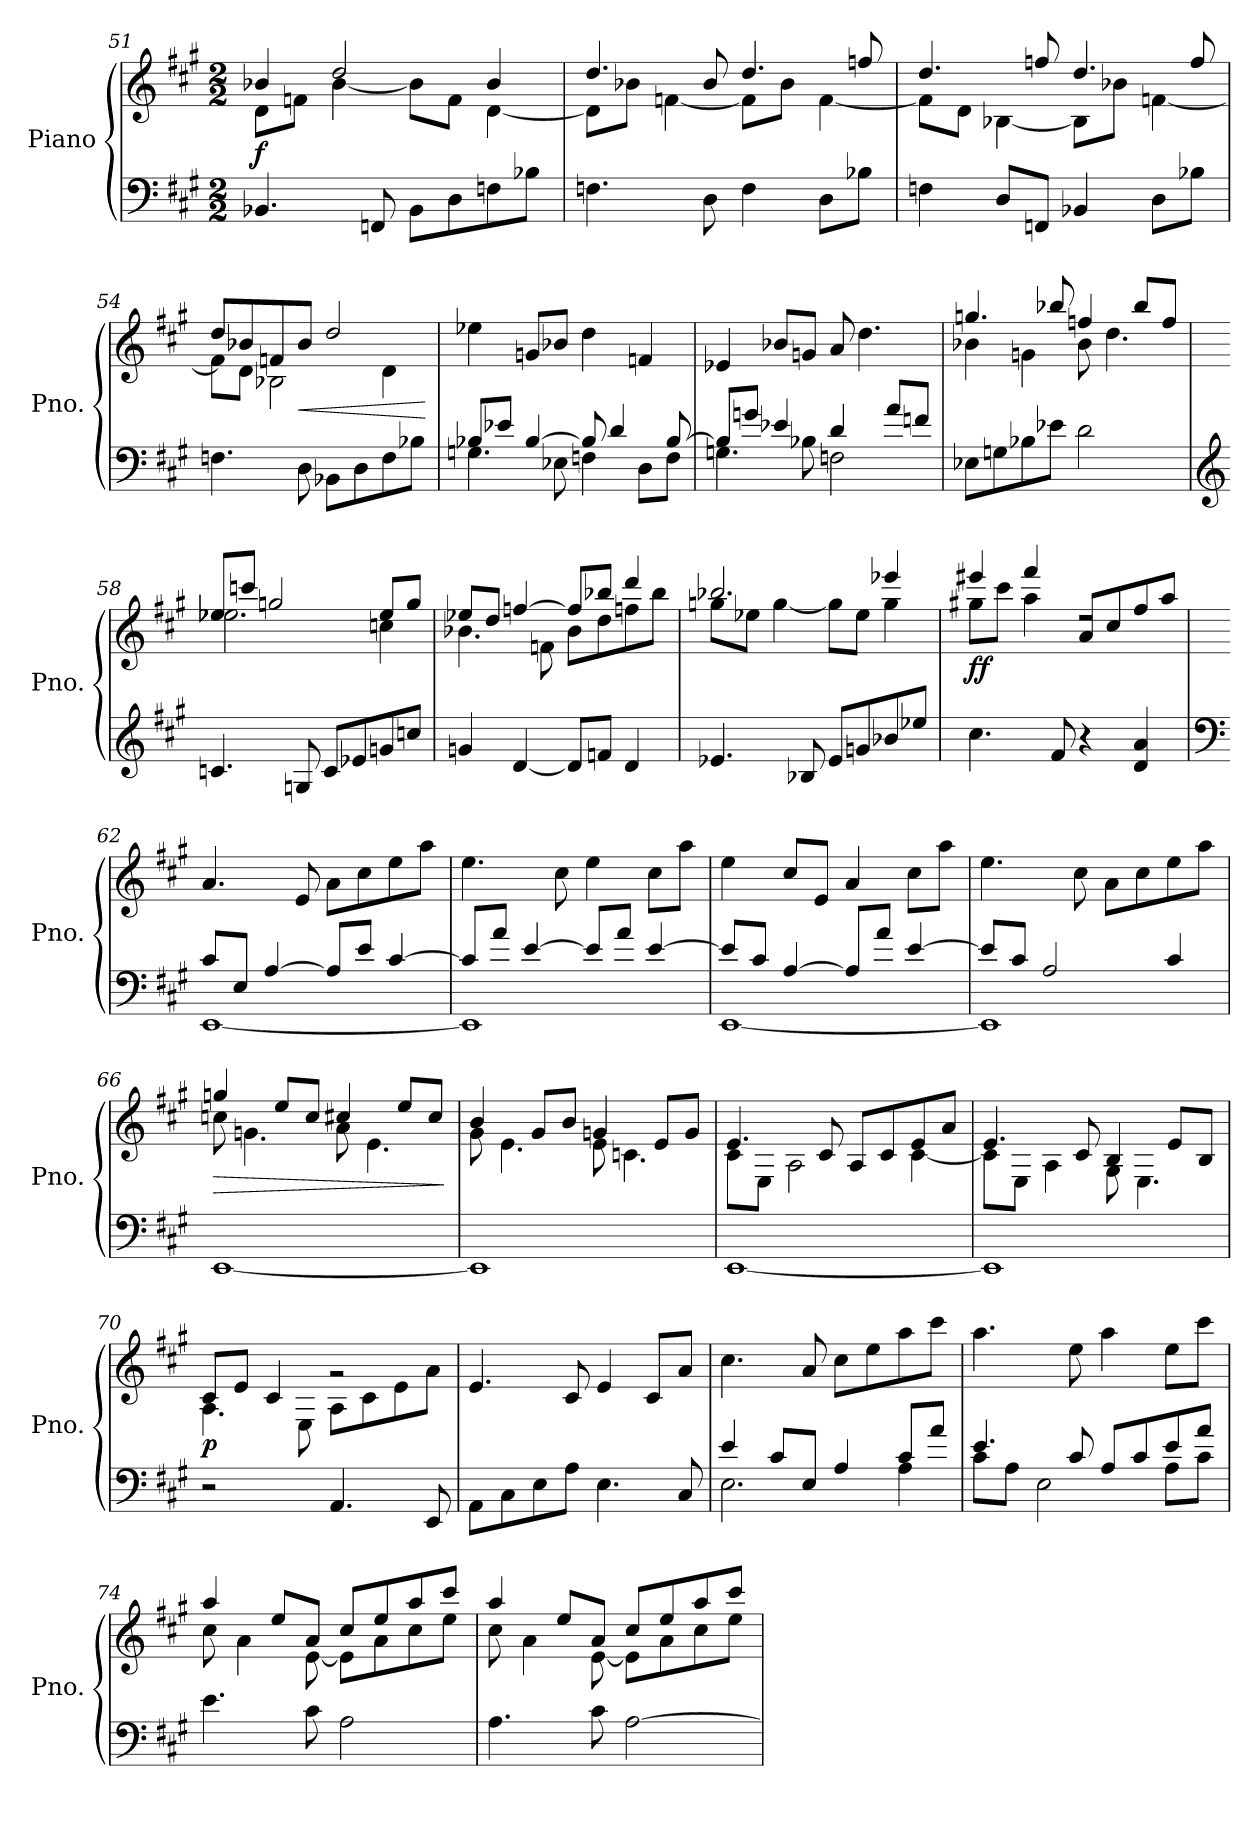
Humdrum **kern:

**kern	**kern	**dynam
*part1	*part1	*part1
*staff2	*staff1	*staff1/2
*I"Piano	*	*
*I'Pno.	*	*
*clefF4	*clefG2	*
*k[f#c#g#]	*k[f#c#g#]	*
*M2/2	*M2/2	*
=51	=51	=51
*	*^	*
!	!	!	!LO:DY:a=2
4.BB-X/	4b-X/	8d\L	f
.	.	8fn\J	.
.	2dd/	[4b-\	.
8FFn/	.	.	.
8BB-\L	.	8b-\L]	.
8D\	.	8f\J	.
8Fn\	4b-/	[4d\	.
8B-X\J	.	.	.
=52	=52	=52	=52
4.Fn\	4.dd/	8d\L]	.
.	.	8b-X\J	.
.	.	[4fn\	.
8D\	8b-/	.	.
4F\	4.dd/	8f\L]	.
.	.	8b-\J	.
8D\L	.	[4f\	.
8B-X\J	8ffn/	.	.
!!LO:LB:g=z	!!
=53	=53	=53	=53
4Fn\	4.dd/	8f\L]	.
.	.	8d\J	.
8D/L	.	[4B-X\	.
8FFn/J	8ffn/	.	.
4BB-X/	4.dd/	8B-\L]	.
.	.	8b-X\J	.
8D\L	.	[4fn\	.
8B-X\J	8ff/	.	.
=54	=54	=54	=54
4.Fn\	8dd/L	8f\L]	.
.	8b-X/	8d\J	.
.	8fn/	2B-X\	.
!	!	!	!LO:HP:b
8D\	8b-/J	.	<
8BB-X\L	2dd/	.	.
8D\	.	.	.
8F\	.	4d\	.
8B-X\J	.	.	.
*	*v	*v	*
.	.	[
=55	=55	=55
*^	*	*
8B-X/L	4.Gn\	4ee-X\	.
8e-X/J	.	.	.
[4B-/	.	8gn/L	.
.	8E-X\	8b-X/J	.
8B-/]	4Fn\	4dd\	.
4d/	.	.	.
.	8D\L	4fn/	.
[8B-/	8F\J	.	.
!!LO:LB:g=z
=56	=56	=56	=56
8B-/L]	4.Gn\	4e-X/	.
8gn/J	.	.	.
4e-X/	.	8b-X/L	.
.	8B-X\	8gn/J	.
4d/	2Fn\	8a/	.
.	.	4.dd\	.
8a/L	.	.	.
8fn/J	.	.	.
*v	*v	*	*
=57	=57	=57
*	*^	*
8E-X\L	4.ggn/	4b-X\	.
8Gn\	.	.	.
8B-X\	.	4gn\	.
8e-X\J	8bb-X/	.	.
2d\	4ffn/	8b-\	.
.	.	4.dd\	.
.	8bb-/L	.	.
.	8ff/J	.	.
=58	=58	=58	=58
*clefG2	*	*	*
4.cn/	8ee-X/L	2.ee-\	.
.	8cccn/J	.	.
.	2ggn/	.	.
8Gn/	.	.	.
8c/L	.	.	.
8e-X/	.	.	.
8gn/	8ee-/L	4ccn\	.
8ccn/J	8gg/J	.	.
!!LO:LB:g=z	!!
=59	=59	=59	=59
4gn/	8ee-X/L	4.b-X\	.
.	8dd/J	.	.
[4d/	[4ffn/	.	.
.	.	8fn\	.
8d/L]	8ff/L]	8b-\L	.
8fn/J	8bb-X/J	8dd\	.
4d/	4ddd/	8ffn\	.
.	.	8bb-\J	.
=60	=60	=60	=60
4.e-X/	2.bb-X/	8ggn\L	.
.	.	8ee-X\J	.
.	.	[4gg\	.
8B-X/	.	.	.
8e-/L	.	8gg\L]	.
8gn/	.	8ee-\J	.
8b-X/	4eee-X/	4gg\	.
8ee-X/J	.	.	.
=61	=61	=61	=61
!	!	!	!LO:DY:b
4.cc#i\	4eee#X/	8gg#X\L	ff
.	.	8ccc#\J	.
.	4fff#/	4aa\	.
8f#/	.	.	.
4r	8a/L	2rdd	.
.	8cc#/	.	.
4d/ 4a/	8ff#/	.	.
.	8aa/J	.	.
*	*v	*v	*
=62	=62	=62
*clefF4	*	*
*^	*	*
8c#/L	[1EE	4.a/	.
8E/J	.	.	.
[4A/	.	.	.
.	.	8e/	.
8A/L]	.	8a\L	.
8e/J	.	8cc#\	.
[4c#/	.	8ee\	.
.	.	8aa\J	.
!!LO:PB:g=z
=63	=63	=63	=63
8c#/L]	1EE]	4.ee\	.
8a/J	.	.	.
[4e/	.	.	.
.	.	8cc#\	.
8e/L]	.	4ee\	.
8a/J	.	.	.
[4e/	.	8cc#\L	.
.	.	8aa\J	.
=64	=64	=64	=64
8e/L]	[1EE	4ee\	.
8c#/J	.	.	.
[4A/	.	8cc#/L	.
.	.	8e/J	.
8A/L]	.	4a/	.
8a/J	.	.	.
[4e/	.	8cc#\L	.
.	.	8aa\J	.
=65	=65	=65	=65
8e/L]	1EE]	4.ee\	.
8c#/J	.	.	.
2A/	.	.	.
.	.	8cc#\	.
.	.	8a\L	.
.	.	8cc#\	.
4c#/	.	8ee\	.
.	.	8aa\J	.
*v	*v	*	*
=66	=66	=66
!	!	!LO:HP:b
*	*^	*
[1EE	4ggn/	8ccn\	>
.	.	4.gn\	.
.	8ee/L	.	.
.	8cc/J	.	.
.	4cc#X/	8a\	.
.	.	4.e\	.
.	8ee/L	.	.
.	8cc#/J	.	.
*	*v	*v	*
.	.	]
!!LO:LB:g=z
=67	=67	=67
*	*^	*
1EE]	4b/	8g#\	.
.	.	4.e\	.
.	8g#/L	.	.
.	8b/J	.	.
.	4gn/	8e\	.
.	.	4.cn\	.
.	8e/L	.	.
.	8g/J	.	.
=68	=68	=68	=68
[1EE	4.e/	8c#\L	.
.	.	8E\J	.
.	.	2A\	.
.	8c#/	.	.
.	8A/L	.	.
.	8c#/	.	.
.	8e/	[4c#\	.
.	8a/J	.	.
=69	=69	=69	=69
1EE]	4.e/	8c#\L]	.
.	.	8E\J	.
.	.	4A\	.
.	8c#/	.	.
.	4B/	8G#\	.
.	.	4.E\	.
.	8e/L	.	.
.	8B/J	.	.
=70	=70	=70	=70
!	!	!	!LO:DY:b
2r	8c#/L	4.A\	p
.	8e/J	.	.
.	4c#/	.	.
.	.	8E\	.
4.AA/	2rg	8A\L	.
.	.	8c#\	.
.	.	8e\	.
8EE/	.	8a\J	.
*	*v	*v	*
!!LO:LB:g=z
=71	=71	=71
8AA\L	4.e/	.
8C#\	.	.
8E\	.	.
8A\J	8c#/	.
4.E\	4e/	.
.	8c#/L	.
8C#/	8a/J	.
=72	=72	=72
*^	*	*
4e/	2.E\	4.cc#\	.
8c#/L	.	.	.
8E/J	.	8a/	.
4A/	.	8cc#\L	.
.	.	8ee\	.
8c#/L	4A\	8aa\	.
8a/J	.	8ccc#\J	.
=73	=73	=73	=73
4.e/	8c#\L	4.aa\	.
.	8A\J	.	.
.	2E\	.	.
8c#/	.	8ee\	.
8A/L	.	4aa\	.
8c#/	.	.	.
8e/	8A\L	8ee\L	.
8a/J	8c#\J	8ccc#\J	.
*v	*v	*	*
=74	=74	=74
*	*^	*
4.e\	4aa/	8cc#\	.
.	.	4a\	.
.	8ee/L	.	.
8c#\	8a/J	[8e\	.
2A\	8cc#/L	8e\L]	.
.	8ee/	8a\	.
.	8aa/	8cc#\	.
.	8ccc#/J	8ee\J	.
!!LO:LB:g=z	!!
=75	=75	=75	=75
4.A\	4aa/	8cc#\	.
.	.	4a\	.
.	8ee/L	.	.
8c#\	8a/J	[8e\	.
[2A\	8cc#/L	8e\L]	.
.	8ee/	8a\	.
.	8aa/	8cc#\	.
.	8ccc#/J	8ee\J	.
*	*v	*v	*
=	=	=
*-	*-	*-
